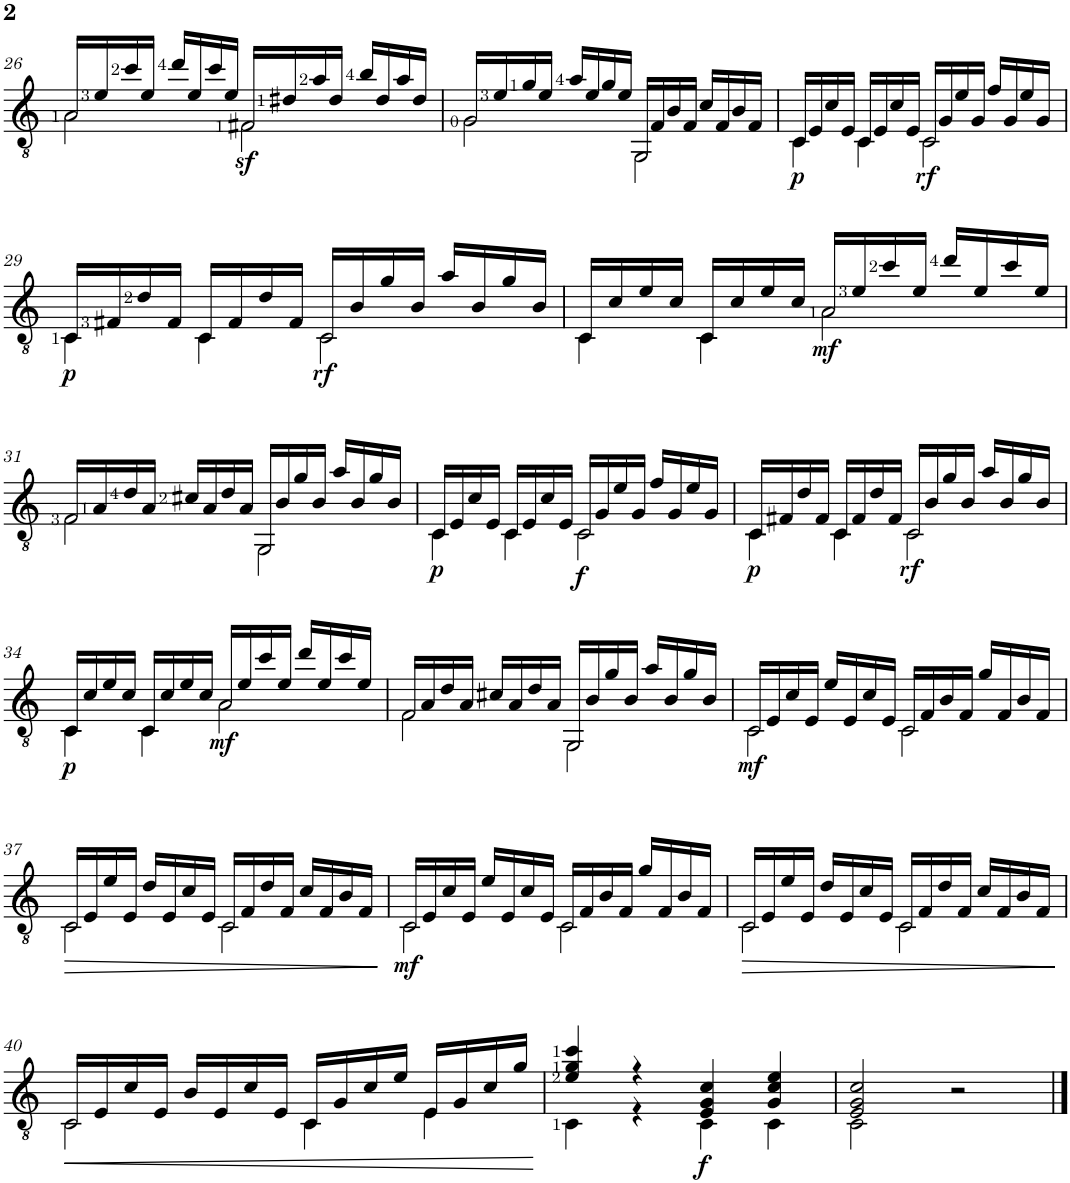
**kern	**dynam
*part1	*part1
*staff1	*staff1
*I"Classical Guitar	*
*I'Guit.	*
!!LO:PB:g=z
*clefGv2	*
*k[]	*
*C:	*
*M4/4	*
*met(c)	*
=26	=26
*^	*
16A/LL	2A\	.
16e/	.	.
16cc/	.	.
16e/JJ	.	.
16dd/LL	.	.
16e/	.	.
16cc/	.	.
16e/JJ	.	.
!	!	!LO:DY:b
16F#X/LL	2F#\	sf
16d#X/	.	.
16a/	.	.
16d#/JJ	.	.
16b/LL	.	.
16d#/	.	.
16a/	.	.
16d#/JJ	.	.
=27	=27	=27
16G/LL	2G\	.
16e/	.	.
16g/	.	.
16e/JJ	.	.
16a/LL	.	.
16e/	.	.
16g/	.	.
16e/JJ	.	.
16GG/LL	2GG\	.
16F/	.	.
16B/	.	.
16F/JJ	.	.
16c/LL	.	.
16F/	.	.
16B/	.	.
16F/JJ	.	.
=28	=28	=28
!	!	!LO:DY:b
16C/LL	4C\	p
16E/	.	.
16c/	.	.
16E/JJ	.	.
16C/LL	4C\	.
16E/	.	.
16c/	.	.
16E/JJ	.	.
!	!	!LO:DY:b
16C/LL	2C\	rf
16G/	.	.
16e/	.	.
16G/JJ	.	.
16f/LL	.	.
16G/	.	.
16e/	.	.
16G/JJ	.	.
!!LO:LB:g=z	!!
=29	=29	=29
!	!	!LO:DY:b
16C/LL	4C\	p
16F#X/	.	.
16d/	.	.
16F#/JJ	.	.
16C/LL	4C\	.
16F#/	.	.
16d/	.	.
16F#/JJ	.	.
!	!	!LO:DY:b
16C/LL	2C\	rf
16B/	.	.
16g/	.	.
16B/JJ	.	.
16a/LL	.	.
16B/	.	.
16g/	.	.
16B/JJ	.	.
=30	=30	=30
16C/LL	4C\	.
16c/	.	.
16e/	.	.
16c/JJ	.	.
16C/LL	4C\	.
16c/	.	.
16e/	.	.
16c/JJ	.	.
!	!	!LO:DY:b
16A/LL	2A\	mf
16e/	.	.
16cc/	.	.
16e/JJ	.	.
16dd/LL	.	.
16e/	.	.
16cc/	.	.
16e/JJ	.	.
!!LO:LB:g=z	!!
=31	=31	=31
16F/LL	2F\	.
16A/	.	.
16d/	.	.
16A/JJ	.	.
16c#X/LL	.	.
16A/	.	.
16d/	.	.
16A/JJ	.	.
16GG/LL	2GG\	.
16B/	.	.
16g/	.	.
16B/JJ	.	.
16a/LL	.	.
16B/	.	.
16g/	.	.
16B/JJ	.	.
=32	=32	=32
!	!	!LO:DY:b
16C/LL	4C\	p
16E/	.	.
16c/	.	.
16E/JJ	.	.
16C/LL	4C\	.
16E/	.	.
16c/	.	.
16E/JJ	.	.
!	!	!LO:DY:b
16C/LL	2C\	f
16G/	.	.
16e/	.	.
16G/JJ	.	.
16f/LL	.	.
16G/	.	.
16e/	.	.
16G/JJ	.	.
=33	=33	=33
!	!	!LO:DY:b
16C/LL	4C\	p
16F#X/	.	.
16d/	.	.
16F#/JJ	.	.
16C/LL	4C\	.
16F#/	.	.
16d/	.	.
16F#/JJ	.	.
!	!	!LO:DY:b
16C/LL	2C\	rf
16B/	.	.
16g/	.	.
16B/JJ	.	.
16a/LL	.	.
16B/	.	.
16g/	.	.
16B/JJ	.	.
!!LO:LB:g=z	!!
=34	=34	=34
!	!	!LO:DY:b
16C/LL	4C\	p
16c/	.	.
16e/	.	.
16c/JJ	.	.
16C/LL	4C\	.
16c/	.	.
16e/	.	.
16c/JJ	.	.
!	!	!LO:DY:b
16A/LL	2A\	mf
16e/	.	.
16cc/	.	.
16e/JJ	.	.
16dd/LL	.	.
16e/	.	.
16cc/	.	.
16e/JJ	.	.
=35	=35	=35
16F/LL	2F\	.
16A/	.	.
16d/	.	.
16A/JJ	.	.
16c#X/LL	.	.
16A/	.	.
16d/	.	.
16A/JJ	.	.
16GG/LL	2GG\	.
16B/	.	.
16g/	.	.
16B/JJ	.	.
16a/LL	.	.
16B/	.	.
16g/	.	.
16B/JJ	.	.
=36	=36	=36
!	!	!LO:DY:b
16C/LL	2C\	mf
16E/	.	.
16c/	.	.
16E/JJ	.	.
16e/LL	.	.
16E/	.	.
16c/	.	.
16E/JJ	.	.
16C/LL	2C\	.
16F/	.	.
16B/	.	.
16F/JJ	.	.
16g/LL	.	.
16F/	.	.
16B/	.	.
16F/JJ	.	.
!!LO:LB:g=z	!!
=37	=37	=37
!	!	!LO:HP:b
16C/LL	2C\	>
16E/	.	.
16e/	.	.
16E/JJ	.	.
16d/LL	.	.
16E/	.	.
16c/	.	.
16E/JJ	.	.
16C/LL	2C\	.
16F/	.	.
16d/	.	.
16F/JJ	.	.
16c/LL	.	.
16F/	.	.
16B/	.	.
16F/JJ	.	.
*v	*v	*
.	]
=38	=38
*^	*
!	!	!LO:DY:b
16C/LL	2C\	mf
16E/	.	.
16c/	.	.
16E/JJ	.	.
16e/LL	.	.
16E/	.	.
16c/	.	.
16E/JJ	.	.
16C/LL	2C\	.
16F/	.	.
16B/	.	.
16F/JJ	.	.
16g/LL	.	.
16F/	.	.
16B/	.	.
16F/JJ	.	.
=39	=39	=39
!	!	!LO:HP:b
16C/LL	2C\	>
16E/	.	.
16e/	.	.
16E/JJ	.	.
16d/LL	.	.
16E/	.	.
16c/	.	.
16E/JJ	.	.
16C/LL	2C\	.
16F/	.	.
16d/	.	.
16F/JJ	.	.
16c/LL	.	.
16F/	.	.
16B/	.	.
16F/JJ	.	.
*v	*v	*
.	]
!!LO:LB:g=z
=40	=40
!	!LO:HP:b
*^	*
16C/LL	2C\	<
16E/	.	.
16c/	.	.
16E/JJ	.	.
16B/LL	.	.
16E/	.	.
16c/	.	.
16E/JJ	.	.
16C/LL	4C\	.
16G/	.	.
16c/	.	.
16e/JJ	.	.
16E/LL	4E\	.
16G/	.	.
16c/	.	.
16g/JJ	.	.
*v	*v	*
.	[
=41	=41
*^	*
4e/ 4g/ 4cc/	4C\	.
4r	4r	.
!	!	!LO:DY:b
4E/ 4G/ 4c/	4C\	f
4G/ 4c/ 4e/	4C\	.
=42	=42	=42
2E/ 2G/ 2c/	2C\	.
2r	2ryy	.
*v	*v	*
==	==
*-	*-
